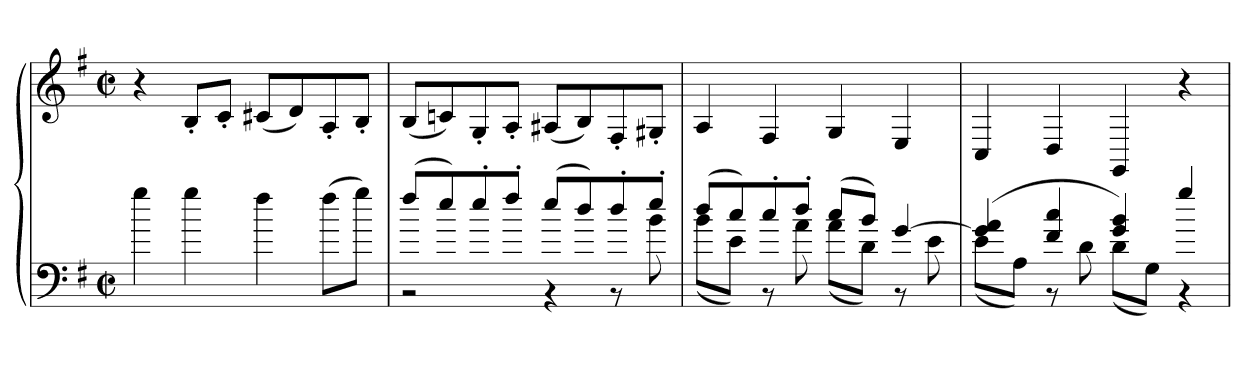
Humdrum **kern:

**kern	**kern
*part1	*part1
*staff2	*staff1
*clefF4	*clefG2
*k[f#]	*k[f#]
*G:	*G:
*M2/2	*M2/2
*met(c|)	*met(c|)
=	=
4gg	4r
4gg	8B'L
.	8c'J
4ff#	(8c#XL
.	8d)
(8ff#L	8A'
8ggJ)	8B'J
=120	=120
*^	*
(8ff#L	2r	(8BL
8ee)	.	8cn)
8ee'	.	8G'
8ff#'J	.	8A'J
(8eeL	4r	(8A#XL
8dd)	.	8B)
8dd'	8r	8F#'
8ee'J	8b	8G#X'J
=121	=121	=121
(8ddL	(8bL	4A
8cc)	8eJ)	.
8cc'	8r	4F#
8dd'J	8a	.
(8ccL	(8aL	4G
8bJ)	8dJ)	.
[4g	8r	4E
.	8e	.
=122	=122	=122
(4g] 4a	(8eL	4C
.	8AJ)	.
4f# 4cc	8r	4D
.	8d	.
4g 4b)	(8dL	4GG
.	8GJ)	.
4gg	4r	4r
*v	*v	*
=	=
*-	*-
